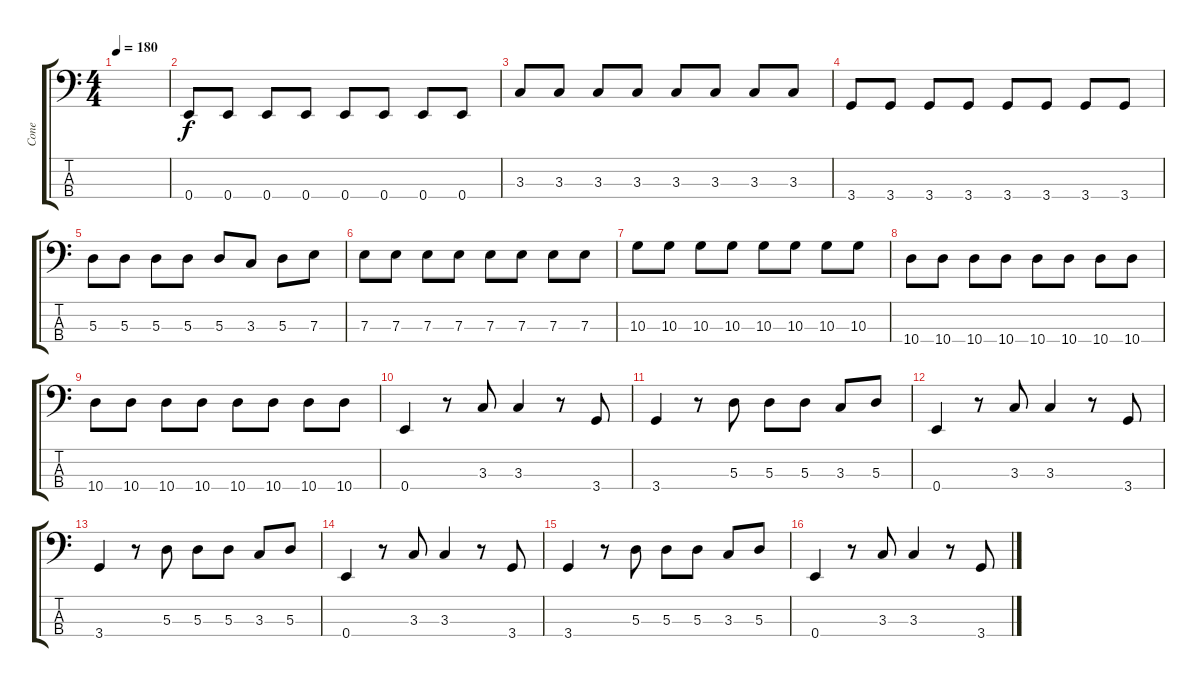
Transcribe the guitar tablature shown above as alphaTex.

\track ("Cone" "Cone") {instrument electricbassfinger}
\staff {score tabs}
\tuning (G2 D2 A1 E1) {hide}
\ts (4 4)
\tempo 180
\clef f4
\ks c
|
0.4.8 0.4.8 0.4.8 0.4.8 0.4.8 0.4.8 0.4.8 0.4.8 |
3.3.8 3.3.8 3.3.8 3.3.8 3.3.8 3.3.8 3.3.8 3.3.8 |
3.4.8 3.4.8 3.4.8 3.4.8 3.4.8 3.4.8 3.4.8 3.4.8 |
5.3.8 5.3.8 5.3.8 5.3.8 5.3.8 3.3.8 5.3.8 7.3.8 |
7.3.8 7.3.8 7.3.8 7.3.8 7.3.8 7.3.8 7.3.8 7.3.8 |
10.3.8 10.3.8 10.3.8 10.3.8 10.3.8 10.3.8 10.3.8 10.3.8 |
10.4.8 10.4.8 10.4.8 10.4.8 10.4.8 10.4.8 10.4.8 10.4.8 |
10.4.8 10.4.8 10.4.8 10.4.8 10.4.8 10.4.8 10.4.8 10.4.8 |
0.4.4 r.8 3.3.8 3.3.4 r.8 3.4.8 |
3.4.4 r.8 5.3.8 5.3.8 5.3.8 3.3.8 5.3.8 |
0.4.4 r.8 3.3.8 3.3.4 r.8 3.4.8 |
3.4.4 r.8 5.3.8 5.3.8 5.3.8 3.3.8 5.3.8 |
0.4.4 r.8 3.3.8 3.3.4 r.8 3.4.8 |
3.4.4 r.8 5.3.8 5.3.8 5.3.8 3.3.8 5.3.8 |
0.4.4 r.8 3.3.8 3.3.4 r.8 3.4.8
